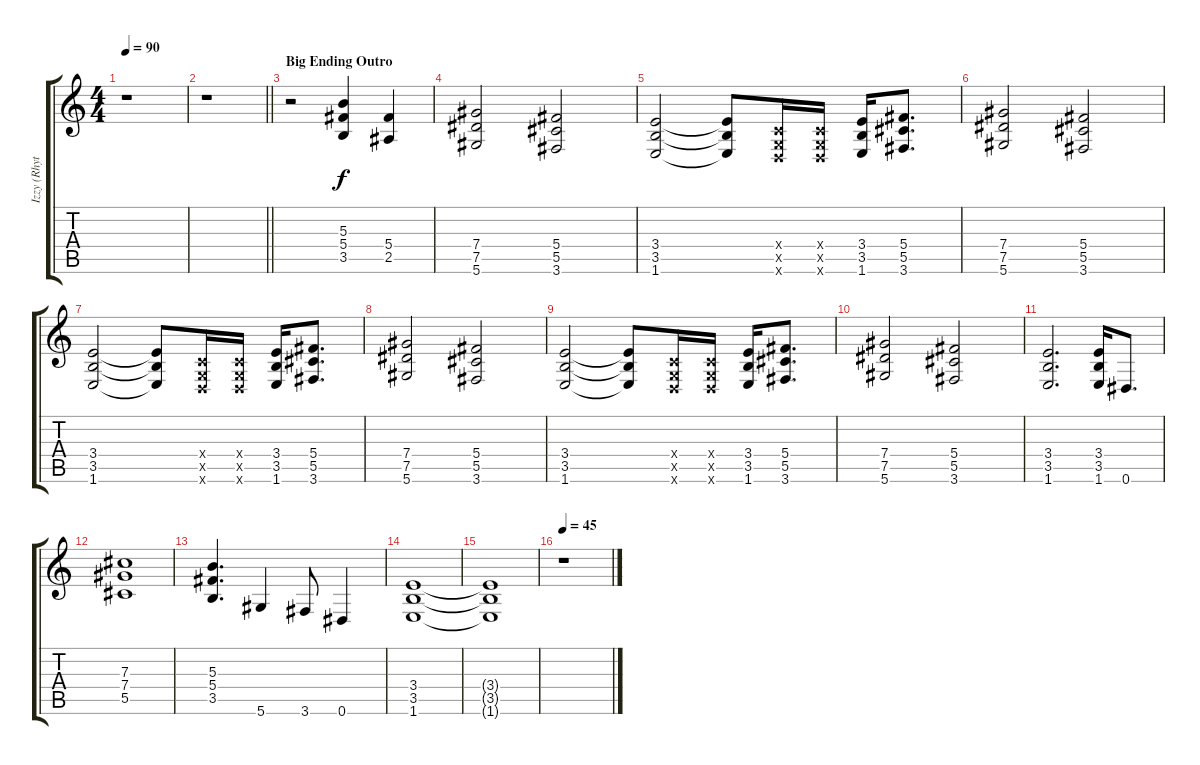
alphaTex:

\track ("Izzy (Rhythm Guitar)" "Izzy (Rhyt") {instrument overdrivenguitar}
\staff {score tabs}
\tuning (Eb4 Bb3 Gb3 Db3 Ab2 Eb2) {hide}
\ts (4 4)
\tempo 90
\clef g2
\ks c
r.1{dy f} |
\barLineRight lightlight
r.1 |
\section ("" "Big Ending Outro")
r.2 (5.3 5.4 3.5).4 (5.4 2.5).4 |
(7.4 7.5 5.6).2 (5.4 5.5 3.6).2 |
(3.4 3.5 1.6).2 (3.4{t} 3.5{t} 1.6{t}).8 (-1.4{x} -1.5{x} -1.6{x}).16 (-1.4{x} -1.5{x} -1.6{x}).16 (3.4 3.5 1.6).16 (5.4 5.5 3.6).8{d} |
(7.4 7.5 5.6).2 (5.4 5.5 3.6).2 |
(3.4 3.5 1.6).2 (3.4{t} 3.5{t} 1.6{t}).8 (-1.4{x} -1.5{x} -1.6{x}).16 (-1.4{x} -1.5{x} -1.6{x}).16 (3.4 3.5 1.6).16 (5.4 5.5 3.6).8{d} |
(7.4 7.5 5.6).2 (5.4 5.5 3.6).2 |
(3.4 3.5 1.6).2 (3.4{t} 3.5{t} 1.6{t}).8 (-1.4{x} -1.5{x} -1.6{x}).16 (-1.4{x} -1.5{x} -1.6{x}).16 (3.4 3.5 1.6).16 (5.4 5.5 3.6).8{d} |
(7.4 7.5 5.6).2 (5.4 5.5 3.6).2 |
(3.4 3.5 1.6).2{d} (3.4 3.5 1.6).16 0.6.8{d} |
(7.3 7.4 5.5).1 |
(5.3 5.4 3.5).4{d} 5.6.4 3.6.8 0.6.4 |
(3.4 3.5 1.6).1 |
(3.4{t} 3.5{t} 1.6{t}).1 |
\tempo 45
r.1
